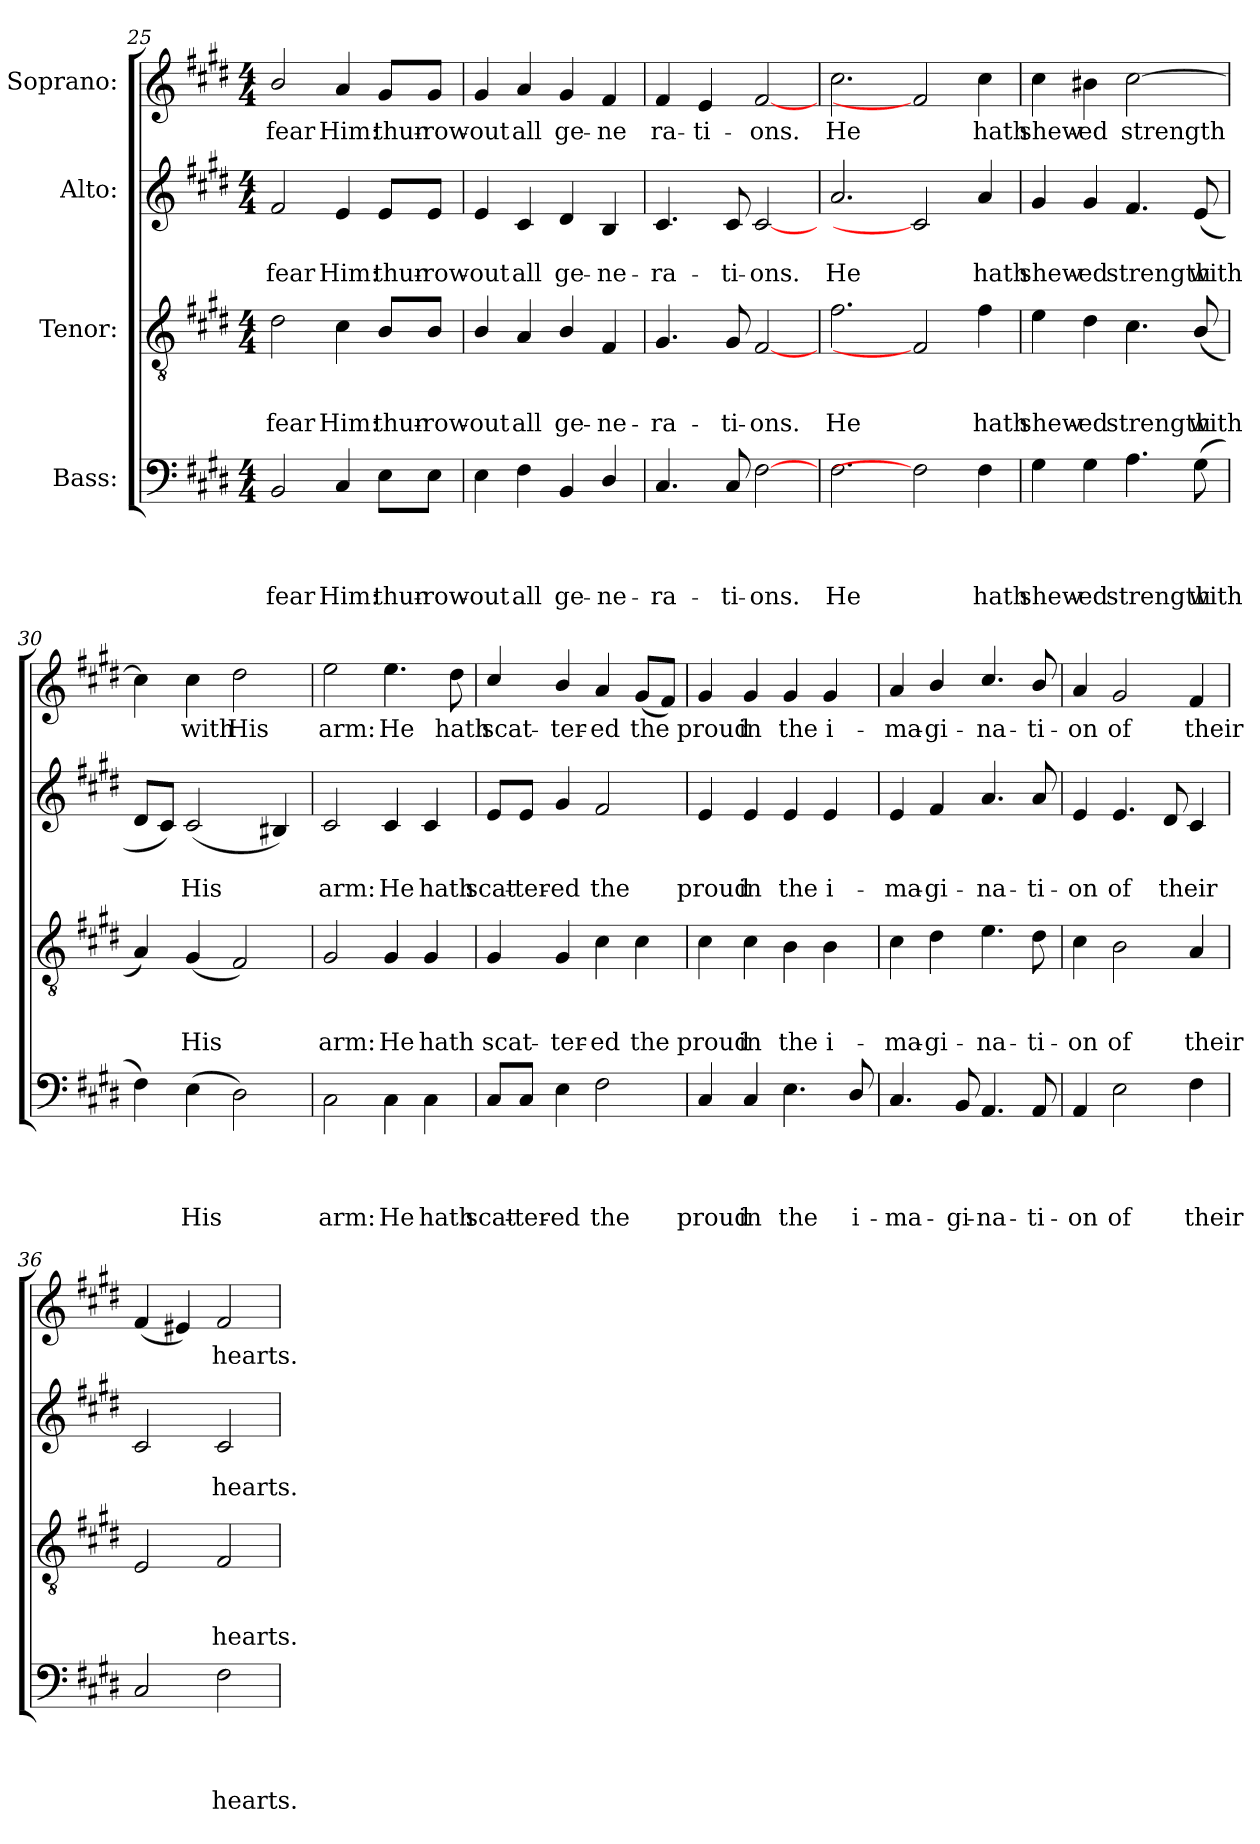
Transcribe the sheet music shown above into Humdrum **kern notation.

**kern	**text	**text	**text	**text	**kern	**text	**text	**text	**kern	**text	**text	**kern	**text
*part4	*part4	*part4	*part4	*part4	*part3	*part3	*part3	*part3	*part2	*part2	*part2	*part1	*part1
*staff4	*staff4	*staff4	*staff4	*staff4	*staff3	*staff3	*staff3	*staff3	*staff2	*staff2	*staff2	*staff1	*staff1
*I"Bass:	*	*	*	*	*I"Tenor:	*	*	*	*I"Alto:	*	*	*I"Soprano:	*
*clefF4	*	*	*	*	*clefGv2	*	*	*	*clefG2	*	*	*clefG2	*
*k[f#c#g#d#]	*	*	*	*	*k[f#c#g#d#]	*	*	*	*k[f#c#g#d#]	*	*	*k[f#c#g#d#]	*
*E:	*	*	*	*	*E:	*	*	*	*E:	*	*	*E:	*
*M4/4	*	*	*	*	*M4/4	*	*	*	*M4/4	*	*	*M4/4	*
=25	=25	=25	=25	=25	=25	=25	=25	=25	=25	=25	=25	=25	=25
!	!	!	!	!LO:LY:b	!	!	!	!LO:LY:b	!	!	!LO:LY:b	!	!LO:LY:b
2BB/	.	.	.	fear	2d#\	.	.	fear	2f#/	.	fear	2b/	fear
!	!	!	!	!LO:LY:b	!	!	!	!LO:LY:b	!	!	!LO:LY:b	!	!LO:LY:b
4C#/	.	.	.	Him:	4c#\	.	.	Him:	4e/	.	Him:	4a/	Him:
!	!	!	!	!LO:LY:b	!	!	!	!LO:LY:b	!	!	!LO:LY:b	!	!LO:LY:b
8E\L	.	.	.	thur-	8B/L	.	.	thur-	8e/L	.	thur-	8g#/L	thur-
!	!	!	!	!LO:LY:b	!	!	!	!LO:LY:b	!	!	!LO:LY:b	!	!LO:LY:b
8E\J	.	.	.	-row-	8B/J	.	.	-row-	8e/J	.	-row-	8g#/J	-row-
=26	=26	=26	=26	=26	=26	=26	=26	=26	=26	=26	=26	=26	=26
!	!	!	!	!LO:LY:b	!	!	!	!LO:LY:b	!	!	!LO:LY:b	!	!LO:LY:b
4E\	.	.	.	-out	4B/	.	.	-out	4e/	.	-out	4g#/	-out
!	!	!	!	!LO:LY:b	!	!	!	!LO:LY:b	!	!	!LO:LY:b	!	!LO:LY:b
4F#\	.	.	.	all	4A/	.	.	all	4c#/	.	all	4a/	all
!	!	!	!	!LO:LY:b	!	!	!	!LO:LY:b	!	!	!LO:LY:b	!	!LO:LY:b
4BB/	.	.	.	ge-	4B/	.	.	ge-	4d#/	.	ge-	4g#/	ge-
!	!	!	!	!LO:LY:b	!	!	!	!LO:LY:b	!	!	!LO:LY:b	!	!LO:LY:b
4D#/	.	.	.	-ne-	4F#/	.	.	-ne-	4B/	.	-ne-	4f#/	-ne
=27	=27	=27	=27	=27	=27	=27	=27	=27	=27	=27	=27	=27	=27
!	!	!	!	!LO:LY:b	!	!	!	!LO:LY:b	!	!	!LO:LY:b	!	!LO:LY:b
4.C#/	.	.	.	-ra-	4.G#/	.	.	-ra-	4.c#/	.	-ra-	4f#/	ra-
!	!	!	!	!	!	!	!	!	!	!	!	!	!LO:LY:b
.	.	.	.	.	.	.	.	.	.	.	.	4e/	-ti-
!	!	!	!	!LO:LY:b	!	!	!	!LO:LY:b	!	!	!LO:LY:b	!	!
8C#/	.	.	.	-ti-	8G#/	.	.	-ti-	8c#/	.	-ti-	.	.
!	!	!	!	!LO:LY:b	!	!	!	!LO:LY:b	!	!	!LO:LY:b	!	!LO:LY:b
[2F#	.	.	.	-ons.	[2F#	.	.	-ons.	[2c#	.	-ons.	[2f#	-ons.
!!LO:LB:g=z
=28	=28	=28	=28	=28	=28	=28	=28	=28	=28	=28	=28	=28	=28
!	!	!	!	!LO:LY:b	!	!	!	!LO:LY:b	!	!	!LO:LY:b	!	!LO:LY:b
2.F#\	.	.	.	He	2.f#\	.	.	He	2.a/	.	He	2.cc#\	He
2F#]	.	.	.	.	2F#]	.	.	.	2c#]	.	.	2f#]	.
!	!	!	!	!LO:LY:b	!	!	!	!LO:LY:b	!	!	!LO:LY:b	!	!LO:LY:b
4F#\	.	.	.	hath	4f#\	.	.	hath	4a/	.	hath	4cc#\	hath
=29	=29	=29	=29	=29	=29	=29	=29	=29	=29	=29	=29	=29	=29
!	!	!	!	!LO:LY:b	!	!	!	!LO:LY:b	!	!	!LO:LY:b	!	!LO:LY:b
4G#\	.	.	.	shew-	4e\	.	.	shew-	4g#/	.	shew-	4cc#\	shew-
!	!	!	!	!LO:LY:b	!	!	!	!LO:LY:b	!	!	!LO:LY:b	!	!LO:LY:b
4G#\	.	.	.	-ed	4d#\	.	.	-ed	4g#/	.	-ed	4b#i\	-ed
!	!	!	!	!LO:LY:b	!	!	!	!LO:LY:b	!	!	!LO:LY:b	!	!LO:LY:b
4.A\	.	.	.	strength	4.c#\	.	.	strength	4.f#/	.	strength	[>2cc#\	strength
!	!	!	!	!LO:LY:b	!	!	!	!LO:LY:b	!	!	!LO:LY:b	!	!
(>8G#\	.	.	.	with	(<8B/	.	.	with	(<8e/	.	with	.	.
=30	=30	=30	=30	=30	=30	=30	=30	=30	=30	=30	=30	=30	=30
4F#\)	.	.	.	.	4A/)	.	.	.	8d#/L	.	.	4cc#\]	.
.	.	.	.	.	.	.	.	.	8c#/J)	.	.	.	.
!	!	!	!	!LO:LY:b	!	!	!	!LO:LY:b	!	!	!LO:LY:b	!	!LO:LY:b
(>4E\	.	.	.	His	(<4G#/	.	.	His	(<2c#/	.	His	4cc#\	with
!	!	!	!	!	!	!	!	!	!	!	!	!	!LO:LY:b
2D#\)	.	.	.	.	2F#/)	.	.	.	.	.	.	2dd#\	His
.	.	.	.	.	.	.	.	.	4B#X/)	.	.	.	.
=31	=31	=31	=31	=31	=31	=31	=31	=31	=31	=31	=31	=31	=31
!	!	!	!	!LO:LY:b	!	!	!	!LO:LY:b	!	!	!LO:LY:b	!	!LO:LY:b
2C#\	.	.	.	arm:	2G#/	.	.	arm:	2c#/	.	arm:	2ee\	arm:
!	!	!	!	!LO:LY:b	!	!	!	!LO:LY:b	!	!	!LO:LY:b	!	!LO:LY:b
4C#\	.	.	.	He	4G#/	.	.	He	4c#/	.	He	4.ee\	He
!	!	!	!	!LO:LY:b	!	!	!	!LO:LY:b	!	!	!LO:LY:b	!	!
4C#\	.	.	.	hath	4G#/	.	.	hath	4c#/	.	hath	.	.
!	!	!	!	!	!	!	!	!	!	!	!	!	!LO:LY:b
.	.	.	.	.	.	.	.	.	.	.	.	8dd#\	hath
!!LO:PB:g=z
=32	=32	=32	=32	=32	=32	=32	=32	=32	=32	=32	=32	=32	=32
!	!	!	!	!LO:LY:b	!	!	!	!LO:LY:b	!	!	!LO:LY:b	!	!LO:LY:b
8C#/L	.	.	.	scat-	4G#/	.	.	scat-	8e/L	.	scat-	4cc#/	scat-
!	!	!	!	!LO:LY:b	!	!	!	!	!	!	!LO:LY:b	!	!
8C#/J	.	.	.	-ter-	.	.	.	.	8e/J	.	-ter-	.	.
!	!	!	!	!LO:LY:b	!	!	!	!LO:LY:b	!	!	!LO:LY:b	!	!LO:LY:b
4E\	.	.	.	-ed	4G#/	.	.	-ter-	4g#/	.	-ed	4b/	-ter-
!	!	!	!	!LO:LY:b	!	!	!	!LO:LY:b	!	!	!LO:LY:b	!	!LO:LY:b
2F#\	.	.	.	the	4c#\	.	.	-ed	2f#/	.	the	4a/	-ed
!	!	!	!	!	!	!	!	!LO:LY:b	!	!	!	!	!LO:LY:b
.	.	.	.	.	4c#\	.	.	the	.	.	.	(<8g#/L	the
.	.	.	.	.	.	.	.	.	.	.	.	8f#/J)	.
=33	=33	=33	=33	=33	=33	=33	=33	=33	=33	=33	=33	=33	=33
!	!	!	!	!LO:LY:b	!	!	!	!LO:LY:b	!	!	!LO:LY:b	!	!LO:LY:b
4C#/	.	.	.	proud	4c#\	.	.	proud	4e/	.	proud	4g#/	proud
!	!	!	!	!LO:LY:b	!	!	!	!LO:LY:b	!	!	!LO:LY:b	!	!LO:LY:b
4C#/	.	.	.	in	4c#\	.	.	in	4e/	.	in	4g#/	in
!	!	!	!	!LO:LY:b	!	!	!	!LO:LY:b	!	!	!LO:LY:b	!	!LO:LY:b
4.E\	.	.	.	the	4B\	.	.	the	4e/	.	the	4g#/	the
!	!	!	!	!	!	!	!	!LO:LY:b	!	!	!LO:LY:b	!	!LO:LY:b
.	.	.	.	.	4B\	.	.	i-	4e/	.	i-	4g#/	i-
!	!	!	!	!LO:LY:b	!	!	!	!	!	!	!	!	!
8D#/	.	.	.	i-	.	.	.	.	.	.	.	.	.
=34	=34	=34	=34	=34	=34	=34	=34	=34	=34	=34	=34	=34	=34
!	!	!	!	!LO:LY:b	!	!	!	!LO:LY:b	!	!	!LO:LY:b	!	!LO:LY:b
4.C#/	.	.	.	-ma-	4c#\	.	.	-ma-	4e/	.	-ma-	4a/	-ma-
!	!	!	!	!	!	!	!	!LO:LY:b	!	!	!LO:LY:b	!	!LO:LY:b
.	.	.	.	.	4d#\	.	.	-gi-	4f#/	.	-gi-	4b/	-gi-
!	!	!	!	!LO:LY:b	!	!	!	!	!	!	!	!	!
8BB/	.	.	.	-gi-	.	.	.	.	.	.	.	.	.
!	!	!	!	!LO:LY:b	!	!	!	!LO:LY:b	!	!	!LO:LY:b	!	!LO:LY:b
4.AA/	.	.	.	-na-	4.e\	.	.	-na-	4.a/	.	-na-	4.cc#/	-na-
!	!	!	!	!LO:LY:b	!	!	!	!LO:LY:b	!	!	!LO:LY:b	!	!LO:LY:b
8AA/	.	.	.	-ti-	8d#\	.	.	-ti-	8a/	.	-ti-	8b/	-ti-
=35	=35	=35	=35	=35	=35	=35	=35	=35	=35	=35	=35	=35	=35
!	!	!	!	!LO:LY:b	!	!	!	!LO:LY:b	!	!	!LO:LY:b	!	!LO:LY:b
4AA/	.	.	.	-on	4c#\	.	.	-on	4e/	.	-on	4a/	-on
!	!	!	!	!LO:LY:b	!	!	!	!LO:LY:b	!	!	!LO:LY:b	!	!LO:LY:b
2E\	.	.	.	of	2B\	.	.	of	4.e/	.	of	2g#/	of
!	!	!	!	!	!	!	!	!	!	!	!LO:LY:b	!	!
.	.	.	.	.	.	.	.	.	8d#/	.	their	.	.
!	!	!	!	!LO:LY:b	!	!	!	!LO:LY:b	!	!	!	!	!LO:LY:b
4F#\	.	.	.	their	4A/	.	.	their	4c#/	.	.	4f#/	their
!!LO:LB:g=z
=36	=36	=36	=36	=36	=36	=36	=36	=36	=36	=36	=36	=36	=36
2C#/	.	.	.	.	2E/	.	.	.	2c#/	.	.	(<4f#/	.
.	.	.	.	.	.	.	.	.	.	.	.	4e#i/)	.
!	!	!	!	!LO:LY:b	!	!	!	!LO:LY:b	!	!	!LO:LY:b	!	!LO:LY:b
2F#\	.	.	.	hearts.	2F#/	.	.	hearts.	2c#/	.	hearts.	2f#/	hearts.
=	=	=	=	=	=	=	=	=	=	=	=	=	=
*-	*-	*-	*-	*-	*-	*-	*-	*-	*-	*-	*-	*-	*-
